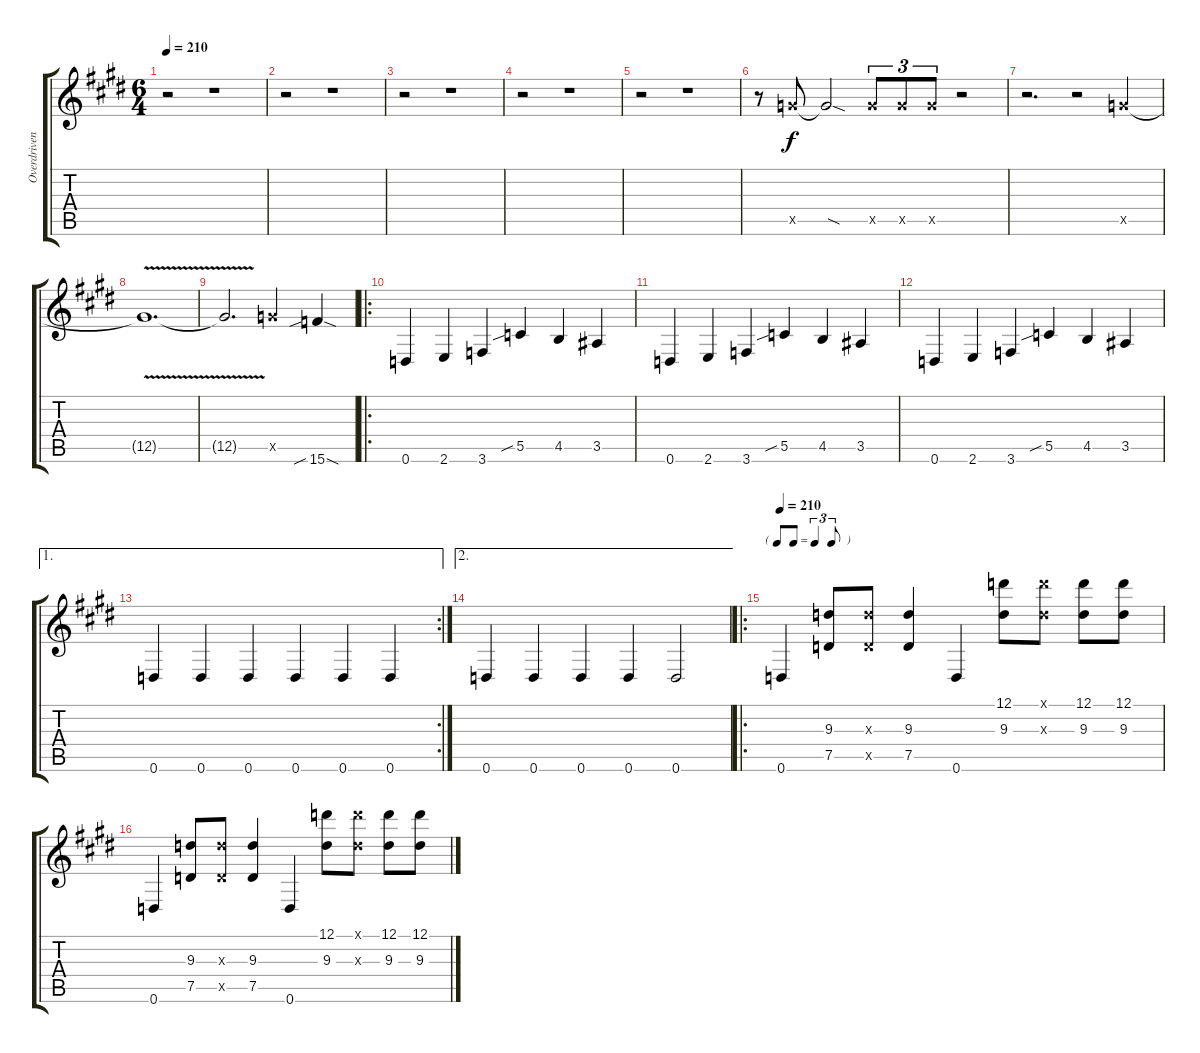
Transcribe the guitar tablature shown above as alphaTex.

\track ("Overdriven" "Overdriven") {instrument overdrivenguitar}
\staff {score tabs}
\tuning (D4 A3 F3 C3 G2 D2) {hide}
\ts (6 4)
\tempo 210
\clef g2
\ks e
r.2{dy f instrument overdrivenguitar} r.1 |
\ks c#minor
r.2 r.1 |
r.2 r.1 |
r.2 r.1 |
\ks e
r.2 r.1 |
\ks c#minor
r.8 12.5{x}.8 12.5{sod t}.2 12.5{x}.8{tu (3 2)} 12.5{x}.8{tu (3 2)} 12.5{x}.8{tu (3 2)} r.2 |
r.2{d} r.2 12.5{x}.4 |
12.5{v t}.1{d} |
\ks e
12.5{v t}.2{d} 12.5{x}.2 15.6{sib sod}.4 |
\ro
\ks c#minor
0.6.4 2.6.4 3.6.4 5.5{sib}.4 4.5.4 3.5.4 |
0.6.4 2.6.4 3.6.4 5.5{sib}.4 4.5.4 3.5.4 |
0.6.4 2.6.4 3.6.4 5.5{sib}.4 4.5.4 3.5.4 |
\ae 1
\rc 2
\ks e
0.6.4 0.6.4 0.6.4 0.6.4 0.6.4 0.6.4 |
\ae 2
\ks c#minor
0.6.4 0.6.4 0.6.4 0.6.4 0.6.2 |
\ro
\tf triplet8th
\tempo 210
0.6.4 (9.3 7.5).8 (9.3{x} 7.5{x}).8 (9.3 7.5).4 0.6.4 (12.1 9.3).8 (12.1{x} 9.3{x}).8 (12.1 9.3).8 (12.1 9.3).8 |
0.6.4 (9.3 7.5).8 (9.3{x} 7.5{x}).8 (9.3 7.5).4 0.6.4 (12.1 9.3).8 (12.1{x} 9.3{x}).8 (12.1 9.3).8 (12.1 9.3).8
